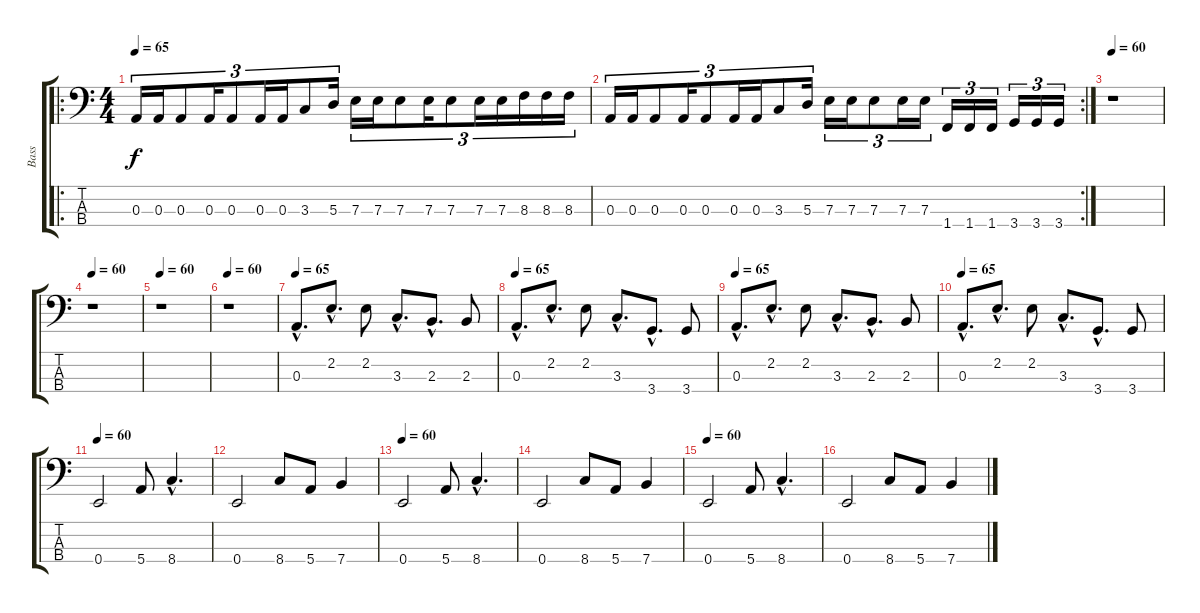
\track ("Bass" "Bass") {instrument electricbasspick}
\staff {score tabs}
\tuning (G2 D2 A1 E1) {hide}
\ro
\ts (4 4)
\tempo 65
\clef f4
\ks c
0.3.16{tu (3 2) dy f} 0.3.16{tu (3 2)} 0.3.8{tu (3 2)} 0.3.16{tu (3 2)} 0.3.8{tu (3 2)} 0.3.16{tu (3 2)} 0.3.16{tu (3 2)} 3.3.8{tu (3 2)} 5.3.16{tu (3 2)} 7.3.16{tu (3 2)} 7.3.16{tu (3 2)} 7.3.8{tu (3 2)} 7.3.16{tu (3 2)} 7.3.8{tu (3 2)} 7.3.16{tu (3 2)} 7.3.16{tu (3 2)} 8.3.16{tu (3 2)} 8.3.16{tu (3 2)} 8.3.16{tu (3 2)} |
\rc 2
0.3.16{tu (3 2)} 0.3.16{tu (3 2)} 0.3.8{tu (3 2)} 0.3.16{tu (3 2)} 0.3.8{tu (3 2)} 0.3.16{tu (3 2)} 0.3.16{tu (3 2)} 3.3.8{tu (3 2)} 5.3.16{tu (3 2)} 7.3.16{tu (3 2)} 7.3.16{tu (3 2)} 7.3.8{tu (3 2)} 7.3.16{tu (3 2)} 7.3.16{tu (3 2)} 1.4.16{tu (3 2)} 1.4.16{tu (3 2)} 1.4.16{tu (3 2)} 3.4.16{tu (3 2)} 3.4.16{tu (3 2)} 3.4.16{tu (3 2)} |
\tempo 60
r.1 |
\tempo 60
r.1 |
\tempo 60
r.1 |
\tempo 60
r.1 |
\tempo 60
\tempo 65
0.3{hac}.8{d} 2.2{hac}.8{d} 2.2.8 3.3{hac}.8{d} 2.3{hac}.8{d} 2.3.8 |
\tempo 60
\tempo 65
0.3{hac}.8{d} 2.2{hac}.8{d} 2.2.8 3.3{hac}.8{d} 3.4{hac}.8{d} 3.4.8 |
\tempo 60
\tempo 65
0.3{hac}.8{d} 2.2{hac}.8{d} 2.2.8 3.3{hac}.8{d} 2.3{hac}.8{d} 2.3.8 |
\tempo 60
\tempo 65
0.3{hac}.8{d} 2.2{hac}.8{d} 2.2.8 3.3{hac}.8{d} 3.4{hac}.8{d} 3.4.8 |
\tempo 60
0.4.2 5.4.8 8.4{hac}.4{d} |
0.4.2 8.4.8 5.4.8 7.4.4 |
\tempo 60
0.4.2 5.4.8 8.4{hac}.4{d} |
0.4.2 8.4.8 5.4.8 7.4.4 |
\tempo 60
0.4.2 5.4.8 8.4{hac}.4{d} |
0.4.2 8.4.8 5.4.8 7.4.4
